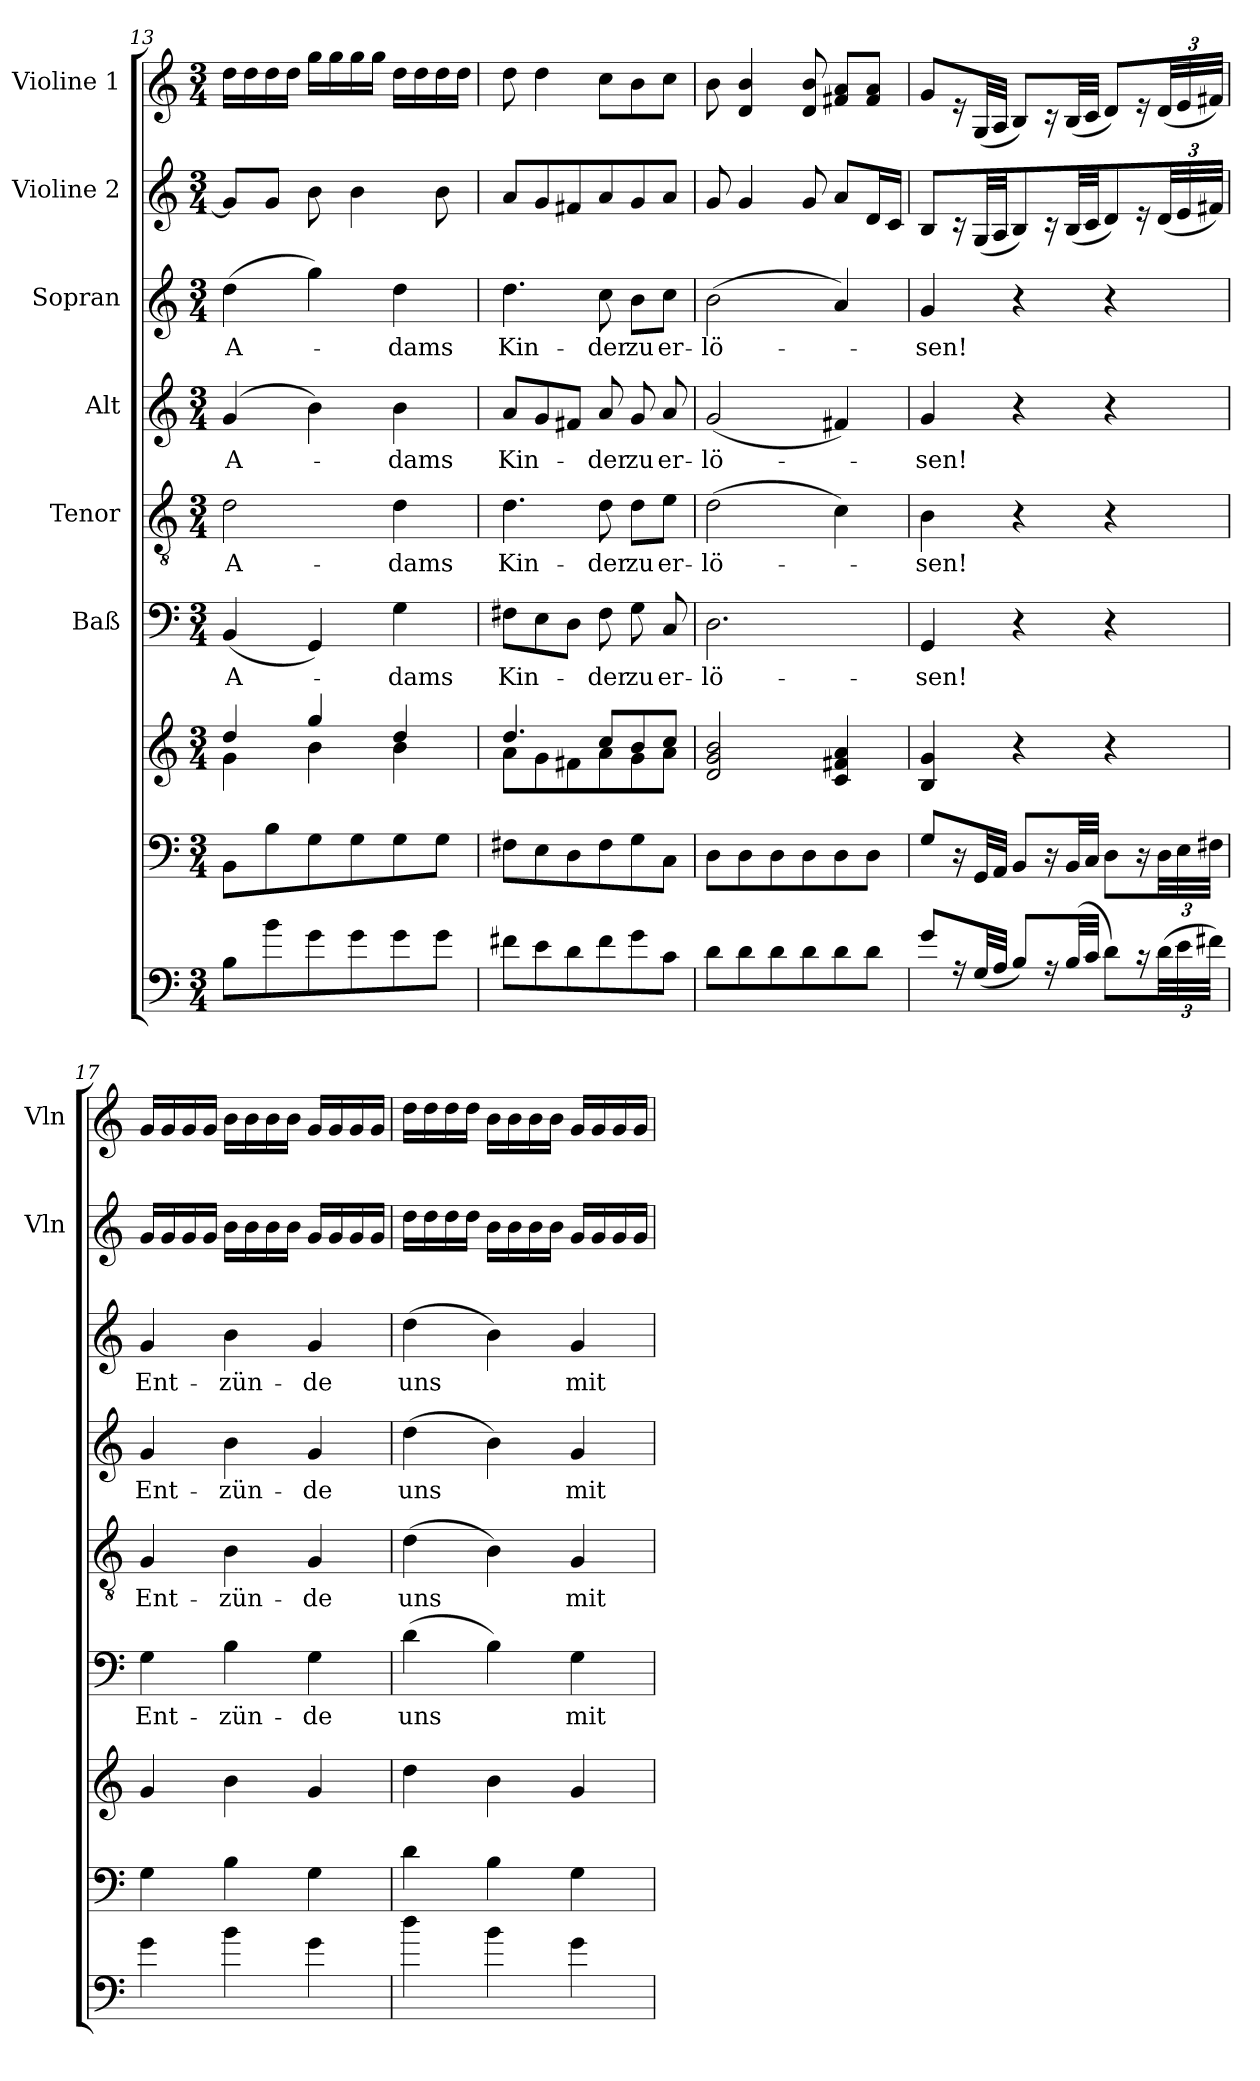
**kern	**kern	**kern	**kern	**text	**kern	**text	**kern	**text	**kern	**text	**kern	**kern
*part8	*part7	*part7	*part6	*part6	*part5	*part5	*part4	*part4	*part3	*part3	*part2	*part1
*staff9	*staff8	*staff7	*staff6	*staff6	*staff5	*staff5	*staff4	*staff4	*staff3	*staff3	*staff2	*staff1
*	*	*	*I"Baß	*	*I"Tenor	*	*I"Alt	*	*I"Sopran	*	*I"Violine 2	*I"Violine 1
*	*	*	*	*	*	*	*	*	*	*	*I'Vln	*I'Vln
*clefF4	*clefF4	*clefG2	*clefF4	*	*clefGv2	*	*clefG2	*	*clefG2	*	*clefG2	*clefG2
*ITrd7c12	*	*	*	*	*	*	*	*	*	*	*	*
*k[]	*k[]	*k[]	*k[]	*	*k[]	*	*k[]	*	*k[]	*	*k[]	*k[]
*C:	*C:	*C:	*C:	*	*C:	*	*C:	*	*C:	*	*C:	*C:
*M3/4	*M3/4	*M3/4	*M3/4	*	*M3/4	*	*M3/4	*	*M3/4	*	*M3/4	*M3/4
=13	=13	=13	=13	=13	=13	=13	=13	=13	=13	=13	=13	=13
*	*	*^	*	*	*	*	*	*	*	*	*	*
!	!	!	!	!	!LO:LY:b	!	!LO:LY:b	!	!LO:LY:b	!	!LO:LY:b	!	!
8BB\L	8BB\L	4dd/	4g\	(<4BB/	A-	2d\	A-	(4g/	A-	(>4dd\	A-	8g/L]	16dd\LL
.	.	.	.	.	.	.	.	.	.	.	.	.	16dd\
8B\	8B\	.	.	.	.	.	.	.	.	.	.	8g/J	16dd\
.	.	.	.	.	.	.	.	.	.	.	.	.	16dd\JJ
8G\	8G\	4gg/	4b\	4GG/)	.	.	.	4b\)	.	4gg\)	.	8b\	16gg\LL
.	.	.	.	.	.	.	.	.	.	.	.	.	16gg\
8G\	8G\	.	.	.	.	.	.	.	.	.	.	4b\	16gg\
.	.	.	.	.	.	.	.	.	.	.	.	.	16gg\JJ
!	!	!	!	!	!LO:LY:b	!	!LO:LY:b	!	!LO:LY:b	!	!LO:LY:b	!	!
8G\	8G\	4dd/	4b\	4G\	-dams	4d\	-dams	4b\	-dams	4dd\	-dams	.	16dd\LL
.	.	.	.	.	.	.	.	.	.	.	.	.	16dd\
8G\J	8G\J	.	.	.	.	.	.	.	.	.	.	8b\	16dd\
.	.	.	.	.	.	.	.	.	.	.	.	.	16dd\JJ
=14	=14	=14	=14	=14	=14	=14	=14	=14	=14	=14	=14	=14	=14
!	!	!	!	!	!LO:LY:b	!	!LO:LY:b	!	!LO:LY:b	!	!LO:LY:b	!	!
8F#X\L	8F#X\L	4.dd/	8a\L	8F#X\L	Kin-	4.d\	Kin-	8a/L	Kin-	4.dd\	Kin-	8a/L	8dd\
8E\	8E\	.	8g\	8E\	.	.	.	8g/	.	.	.	8g/	4dd\
8D\	8D\	.	8f#X\	8D\J	.	.	.	8f#X/J	.	.	.	8f#X/	.
!	!	!	!	!	!LO:LY:b	!	!LO:LY:b	!	!LO:LY:b	!	!LO:LY:b	!	!
8F#\	8F#\	8cc/L	8a\	8F#\	-der	8d\	-der	8a/	-der	8cc\	-der	8a/	8cc\L
!	!	!	!	!	!LO:LY:b	!	!LO:LY:b	!	!LO:LY:b	!	!LO:LY:b	!	!
8G\	8G\	8b/	8g\	8G\	zu	8d\L	zu	8g/	zu	8b\L	zu	8g/	8b\
!	!	!	!	!	!LO:LY:b	!	!LO:LY:b	!	!LO:LY:b	!	!LO:LY:b	!	!
8C\J	8C\J	8cc/J	8a\J	8C/	er-	8e\J	er-	8a/	er-	8cc\J	er-	8a/J	8cc\J
!!LO:PB:g=z
=15	=15	=15	=15	=15	=15	=15	=15	=15	=15	=15	=15	=15	=15
!	!	!	!	!	!LO:LY:b	!	!LO:LY:b	!	!LO:LY:b	!	!LO:LY:b	!	!
*	*	*v	*v	*	*	*	*	*	*	*	*	*	*
8D\L	8D\L	2d/ 2g/ 2b/	2.D\	-lö-	(>2d\	-lö-	(<2g/	-lö-	(>2b\	-lö-	8g/	8b\
8D\	8D\	.	.	.	.	.	.	.	.	.	4g/	4d/ 4b/
8D\	8D\	.	.	.	.	.	.	.	.	.	.	.
8D\	8D\	.	.	.	.	.	.	.	.	.	8g/	8d/ 8b/
8D\	8D\	4c/ 4f#X/ 4a/	.	.	4c\)	.	4f#X/)	.	4a/)	.	8a/L	8f#X/ 8a/L
8D\J	8D\J	.	.	.	.	.	.	.	.	.	16d/L	8f#/ 8a/J
.	.	.	.	.	.	.	.	.	.	.	16c/JJ	.
=16	=16	=16	=16	=16	=16	=16	=16	=16	=16	=16	=16	=16
!	!	!	!	!LO:LY:b	!	!LO:LY:b	!	!LO:LY:b	!	!LO:LY:b	!	!
8G/L	8G/L	4B/ 4g/	4GG/	-sen!	4B\	-sen!	4g/	-sen!	4g/	-sen!	8B/L	8g/L
16r	16r	.	.	.	.	.	.	.	.	.	16r	16r
(<32GG/LL	32GG/LL	.	.	.	.	.	.	.	.	.	(<32G/LL	(<32G/LL
32AA/JJJ	32AA/JJJ	.	.	.	.	.	.	.	.	.	32A/JJ	32A/JJJ
8BB/L)	8BB/L	4r	4r	.	4r	.	4r	.	4r	.	8B/)	8B/L)
16r	16r	.	.	.	.	.	.	.	.	.	16r	16r
(<32BB/LL	32BB/LL	.	.	.	.	.	.	.	.	.	(<32B/LL	(<32B/LL
32C/JJJ	32C/JJJ	.	.	.	.	.	.	.	.	.	32c/JJ	32c/JJJ
8D\L)	8D\L	4r	4r	.	4r	.	4r	.	4r	.	8d/)	8d/L)
16r	16r	.	.	.	.	.	.	.	.	.	16r	16r
*Xbrackettup	*Xbrackettup	*	*	*	*	*	*	*	*	*	*Xbrackettup	*Xbrackettup
(>48D\LL	48D\LL	.	.	.	.	.	.	.	.	.	(<48d/LL	(<48d/LL
48E\	48E\	.	.	.	.	.	.	.	.	.	48e/	48e/
48F#X\JJJ)	48F#X\JJJ	.	.	.	.	.	.	.	.	.	48f#X/JJJ)	48f#X/JJJ)
=17	=17	=17	=17	=17	=17	=17	=17	=17	=17	=17	=17	=17
!	!	!	!	!LO:LY:b	!	!LO:LY:b	!	!LO:LY:b	!	!LO:LY:b	!	!
4G\	4G\	4g/	4G\	Ent-	4G/	Ent-	4g/	Ent-	4g/	Ent-	16g/LL	16g/LL
.	.	.	.	.	.	.	.	.	.	.	16g/	16g/
.	.	.	.	.	.	.	.	.	.	.	16g/	16g/
.	.	.	.	.	.	.	.	.	.	.	16g/JJ	16g/JJ
!	!	!	!	!LO:LY:b	!	!LO:LY:b	!	!LO:LY:b	!	!LO:LY:b	!	!
4B\	4B\	4b\	4B\	-zün-	4B\	-zün-	4b\	-zün-	4b\	-zün-	16b\LL	16b\LL
.	.	.	.	.	.	.	.	.	.	.	16b\	16b\
.	.	.	.	.	.	.	.	.	.	.	16b\	16b\
.	.	.	.	.	.	.	.	.	.	.	16b\JJ	16b\JJ
!	!	!	!	!LO:LY:b	!	!LO:LY:b	!	!LO:LY:b	!	!LO:LY:b	!	!
4G\	4G\	4g/	4G\	-de	4G/	-de	4g/	-de	4g/	-de	16g/LL	16g/LL
.	.	.	.	.	.	.	.	.	.	.	16g/	16g/
.	.	.	.	.	.	.	.	.	.	.	16g/	16g/
.	.	.	.	.	.	.	.	.	.	.	16g/JJ	16g/JJ
=18	=18	=18	=18	=18	=18	=18	=18	=18	=18	=18	=18	=18
!	!	!	!	!LO:LY:b	!	!LO:LY:b	!	!LO:LY:b	!	!LO:LY:b	!	!
4d\	4d\	4dd\	(>4d\	uns	(>4d\	uns	(>4dd\	uns	(>4dd\	uns	16dd\LL	16dd\LL
.	.	.	.	.	.	.	.	.	.	.	16dd\	16dd\
.	.	.	.	.	.	.	.	.	.	.	16dd\	16dd\
.	.	.	.	.	.	.	.	.	.	.	16dd\JJ	16dd\JJ
4B\	4B\	4b\	4B\)	.	4B\)	.	4b\)	.	4b\)	.	16b\LL	16b\LL
.	.	.	.	.	.	.	.	.	.	.	16b\	16b\
.	.	.	.	.	.	.	.	.	.	.	16b\	16b\
.	.	.	.	.	.	.	.	.	.	.	16b\JJ	16b\JJ
!	!	!	!	!LO:LY:b	!	!LO:LY:b	!	!LO:LY:b	!	!LO:LY:b	!	!
4G\	4G\	4g/	4G\	mit	4G/	mit	4g/	mit	4g/	mit	16g/LL	16g/LL
.	.	.	.	.	.	.	.	.	.	.	16g/	16g/
.	.	.	.	.	.	.	.	.	.	.	16g/	16g/
.	.	.	.	.	.	.	.	.	.	.	16g/JJ	16g/JJ
=	=	=	=	=	=	=	=	=	=	=	=	=
*-	*-	*-	*-	*-	*-	*-	*-	*-	*-	*-	*-	*-
